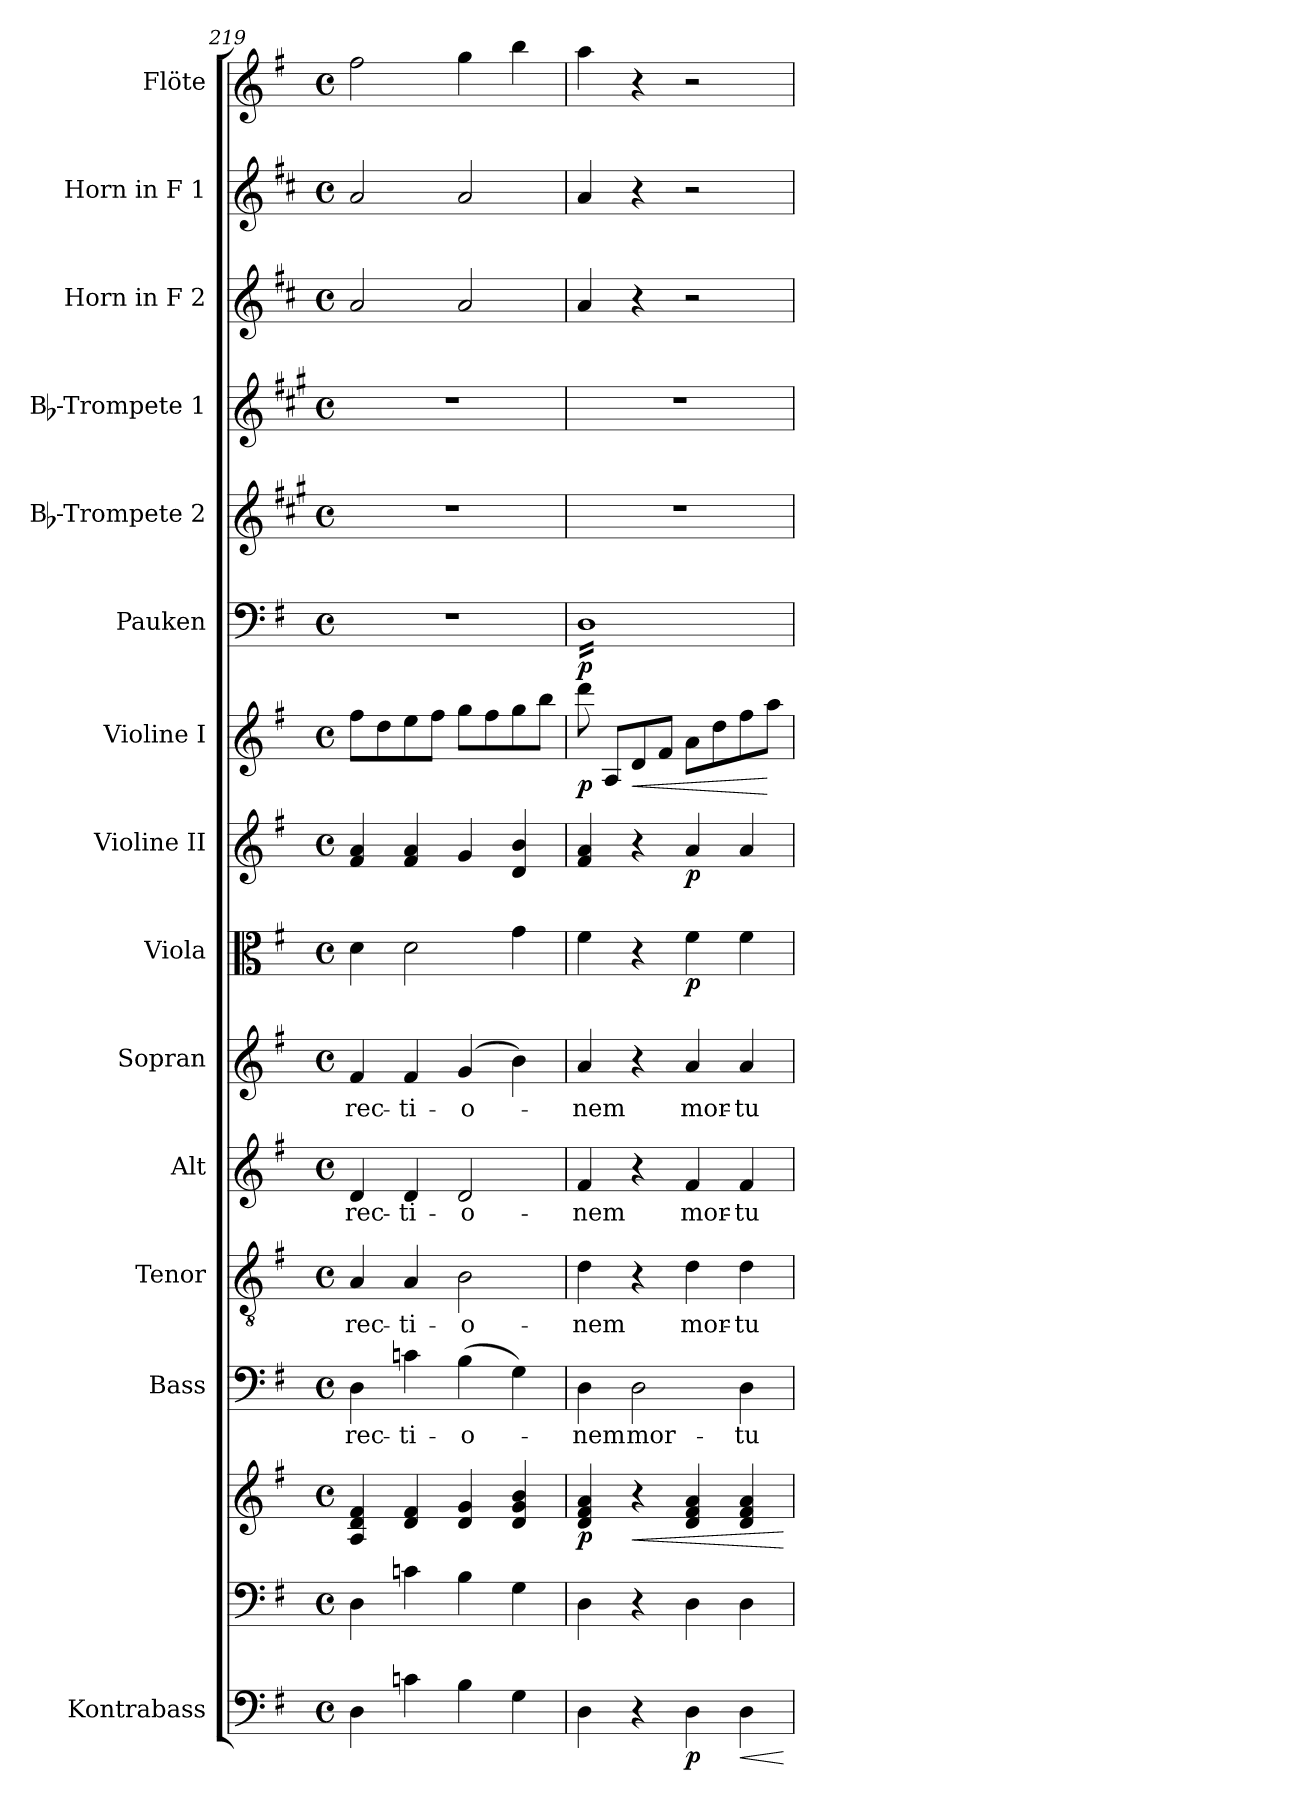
**kern	**dynam	**kern	**kern	**dynam	**kern	**text	**kern	**text	**kern	**text	**kern	**text	**kern	**dynam	**kern	**dynam	**kern	**dynam	**kern	**dynam	**kern	**kern	**kern	**kern	**kern
*part15	*part15	*part14	*part14	*part14	*part13	*part13	*part12	*part12	*part11	*part11	*part10	*part10	*part9	*part9	*part8	*part8	*part7	*part7	*part6	*part6	*part5	*part4	*part3	*part2	*part1
*staff16	*staff16	*staff15	*staff14	*staff14/15	*staff13	*staff13	*staff12	*staff12	*staff11	*staff11	*staff10	*staff10	*staff9	*staff9	*staff8	*staff8	*staff7	*staff7	*staff6	*staff6	*staff5	*staff4	*staff3	*staff2	*staff1
*I"Kontrabass	*	*	*	*	*I"Bass	*	*I"Tenor	*	*I"Alt	*	*I"Sopran	*	*I"Viola	*	*I"Violine II	*	*I"Violine I	*	*I"Pauken	*	*I"Bb-Trompete 2	*I"Bb-Trompete 1	*I"Horn in F 2	*I"Horn in F 1	*I"Flöte
*I'Kb.	*	*	*	*	*I'B.	*	*I'T.	*	*I'A.	*	*I'S.	*	*I'Vla.	*	*I'Vl. II	*	*I'Vl. I	*	*I'Pk.	*	*I'Bb Trp. 2	*I'Bb Trp. 1	*	*	*I'Fl.
*clefF4	*	*clefF4	*clefG2	*	*clefF4	*	*clefGv2	*	*clefG2	*	*clefG2	*	*clefC3	*	*clefG2	*	*clefG2	*	*clefF4	*	*clefG2	*clefG2	*clefG2	*clefG2	*clefG2
*ITrd7c12	*	*	*	*	*	*	*	*	*	*	*	*	*	*	*	*	*	*	*	*	*ITrd1c2	*ITrd1c2	*ITrd4c7	*ITrd4c7	*
*k[f#]	*	*k[f#]	*k[f#]	*	*k[f#]	*	*k[f#]	*	*k[f#]	*	*k[f#]	*	*k[f#]	*	*k[f#]	*	*k[f#]	*	*k[f#]	*	*k[f#]	*k[f#]	*k[f#]	*k[f#]	*k[f#]
*G:	*	*G:	*G:	*	*G:	*	*G:	*	*G:	*	*G:	*	*G:	*	*G:	*	*G:	*	*G:	*	*G:	*G:	*G:	*G:	*G:
*M4/4	*	*M4/4	*M4/4	*	*M4/4	*	*M4/4	*	*M4/4	*	*M4/4	*	*M4/4	*	*M4/4	*	*M4/4	*	*M4/4	*	*M4/4	*M4/4	*M4/4	*M4/4	*M4/4
*met(c)	*	*met(c)	*met(c)	*	*met(c)	*	*met(c)	*	*met(c)	*	*met(c)	*	*met(c)	*	*met(c)	*	*met(c)	*	*met(c)	*	*met(c)	*met(c)	*met(c)	*met(c)	*met(c)
=219	=219	=219	=219	=219	=219	=219	=219	=219	=219	=219	=219	=219	=219	=219	=219	=219	=219	=219	=219	=219	=219	=219	=219	=219	=219
!	!	!	!	!	!	!LO:LY:b	!	!LO:LY:b	!	!LO:LY:b	!	!LO:LY:b	!	!	!	!	!	!	!	!	!	!	!	!	!
4DD\	.	4D\	4A/ 4d/ 4f#/	.	4D\	-rec-	4A/	-rec-	4d/	-rec-	4f#/	-rec-	4d\	.	4f#/ 4a/	.	8ff#\L	.	1r	.	1r	1r	2d/	2d/	2ff#\
.	.	.	.	.	.	.	.	.	.	.	.	.	.	.	.	.	8dd\	.	.	.	.	.	.	.	.
!	!	!	!	!	!	!LO:LY:b	!	!LO:LY:b	!	!LO:LY:b	!	!LO:LY:b	!	!	!	!	!	!	!	!	!	!	!	!	!
4Cn\	.	4cn\	4d/ 4f#/	.	4cn\	-ti-	4A/	-ti-	4d/	-ti-	4f#/	-ti-	2d\	.	4f#/ 4a/	.	8ee\	.	.	.	.	.	.	.	.
.	.	.	.	.	.	.	.	.	.	.	.	.	.	.	.	.	8ff#\J	.	.	.	.	.	.	.	.
!	!	!	!	!	!	!LO:LY:b	!	!LO:LY:b	!	!LO:LY:b	!	!LO:LY:b	!	!	!	!	!	!	!	!	!	!	!	!	!
4BB\	.	4B\	4d/ 4g/	.	(>4B\	-o-	2B\	-o-	2d/	-o-	(4g/	-o-	.	.	4g/	.	8gg\L	.	.	.	.	.	2d/	2d/	4gg\
.	.	.	.	.	.	.	.	.	.	.	.	.	.	.	.	.	8ff#\	.	.	.	.	.	.	.	.
4GG\	.	4G\	4d/ 4g/ 4b/	.	4G\)	.	.	.	.	.	4b\)	.	4g\	.	4d/ 4b/	.	8gg\	.	.	.	.	.	.	.	4bb\
.	.	.	.	.	.	.	.	.	.	.	.	.	.	.	.	.	8bb\J	.	.	.	.	.	.	.	.
!!LO:PB:g=z
=220	=220	=220	=220	=220	=220	=220	=220	=220	=220	=220	=220	=220	=220	=220	=220	=220	=220	=220	=220	=220	=220	=220	=220	=220	=220
!	!	!	!	!LO:DY:b	!	!LO:LY:b	!	!LO:LY:b	!	!LO:LY:b	!	!LO:LY:b	!	!	!	!	!	!LO:DY:b	!	!LO:DY:b	!	!	!	!	!
*	*	*	*	*	*	*	*	*	*	*	*	*	*	*	*	*	*	*	*tremolo	*	*	*	*	*	*
4DD\	.	4D\	4d/ 4f#/ 4a/	p	4D\	-nem	4d\	-nem	4f#/	-nem	4a/	-nem	4f#\	.	4f#/ 4a/	.	8ddd\	p	16DLL	p	1r	1r	4d/	4d/	4aa\
.	.	.	.	.	.	.	.	.	.	.	.	.	.	.	.	.	.	.	16D	.	.	.	.	.	.
.	.	.	.	.	.	.	.	.	.	.	.	.	.	.	.	.	8A/L	.	16D	.	.	.	.	.	.
.	.	.	.	.	.	.	.	.	.	.	.	.	.	.	.	.	.	.	16D	.	.	.	.	.	.
!	!	!	!	!LO:HP:b	!	!LO:LY:b	!	!	!	!	!	!	!	!	!	!	!	!LO:HP:b	!	!	!	!	!	!	!
4r	.	4r	4r	<	2D\	mor-	4r	.	4r	.	4r	.	4r	.	4r	.	8d/	<	16D	.	.	.	4r	4r	4r
.	.	.	.	.	.	.	.	.	.	.	.	.	.	.	.	.	.	.	16D	.	.	.	.	.	.
.	.	.	.	.	.	.	.	.	.	.	.	.	.	.	.	.	8f#/J	.	16D	.	.	.	.	.	.
.	.	.	.	.	.	.	.	.	.	.	.	.	.	.	.	.	.	.	16D	.	.	.	.	.	.
!	!LO:DY:b	!	!	!	!	!	!	!LO:LY:b	!	!LO:LY:b	!	!LO:LY:b	!	!LO:DY:b	!	!LO:DY:b	!	!	!	!	!	!	!	!	!
4DD\	p	4D\	4d/ 4f#/ 4a/	.	.	.	4d\	mor-	4f#/	mor-	4a/	mor-	4f#\	p	4a/	p	8a\L	.	16D	.	.	.	2r	2r	2r
.	.	.	.	.	.	.	.	.	.	.	.	.	.	.	.	.	.	.	16D	.	.	.	.	.	.
.	.	.	.	.	.	.	.	.	.	.	.	.	.	.	.	.	8dd\	.	16D	.	.	.	.	.	.
.	.	.	.	.	.	.	.	.	.	.	.	.	.	.	.	.	.	.	16D	.	.	.	.	.	.
!	!LO:HP:b	!	!	!	!	!LO:LY:b	!	!LO:LY:b	!	!LO:LY:b	!	!LO:LY:b	!	!	!	!	!	!	!	!	!	!	!	!	!
4DD\	<	4D\	4d/ 4f#/ 4a/	.	4D\	-tu-	4d\	-tu-	4f#/	-tu-	4a/	-tu-	4f#\	.	4a/	.	8ff#\	.	16D	.	.	.	.	.	.
.	.	.	.	.	.	.	.	.	.	.	.	.	.	.	.	.	.	.	16D	.	.	.	.	.	.
.	.	.	.	.	.	.	.	.	.	.	.	.	.	.	.	.	8aa\J	[	16D	.	.	.	.	.	.
.	.	.	.	.	.	.	.	.	.	.	.	.	.	.	.	.	.	.	16DJJ	.	.	.	.	.	.
*	*	*	*	*	*	*	*	*	*	*	*	*	*	*	*	*	*	*	*Xtremolo	*	*	*	*	*	*
.	[	.	.	[	.	.	.	.	.	.	.	.	.	.	.	.	.	.	.	.	.	.	.	.	.
=	=	=	=	=	=	=	=	=	=	=	=	=	=	=	=	=	=	=	=	=	=	=	=	=	=
*-	*-	*-	*-	*-	*-	*-	*-	*-	*-	*-	*-	*-	*-	*-	*-	*-	*-	*-	*-	*-	*-	*-	*-	*-	*-
